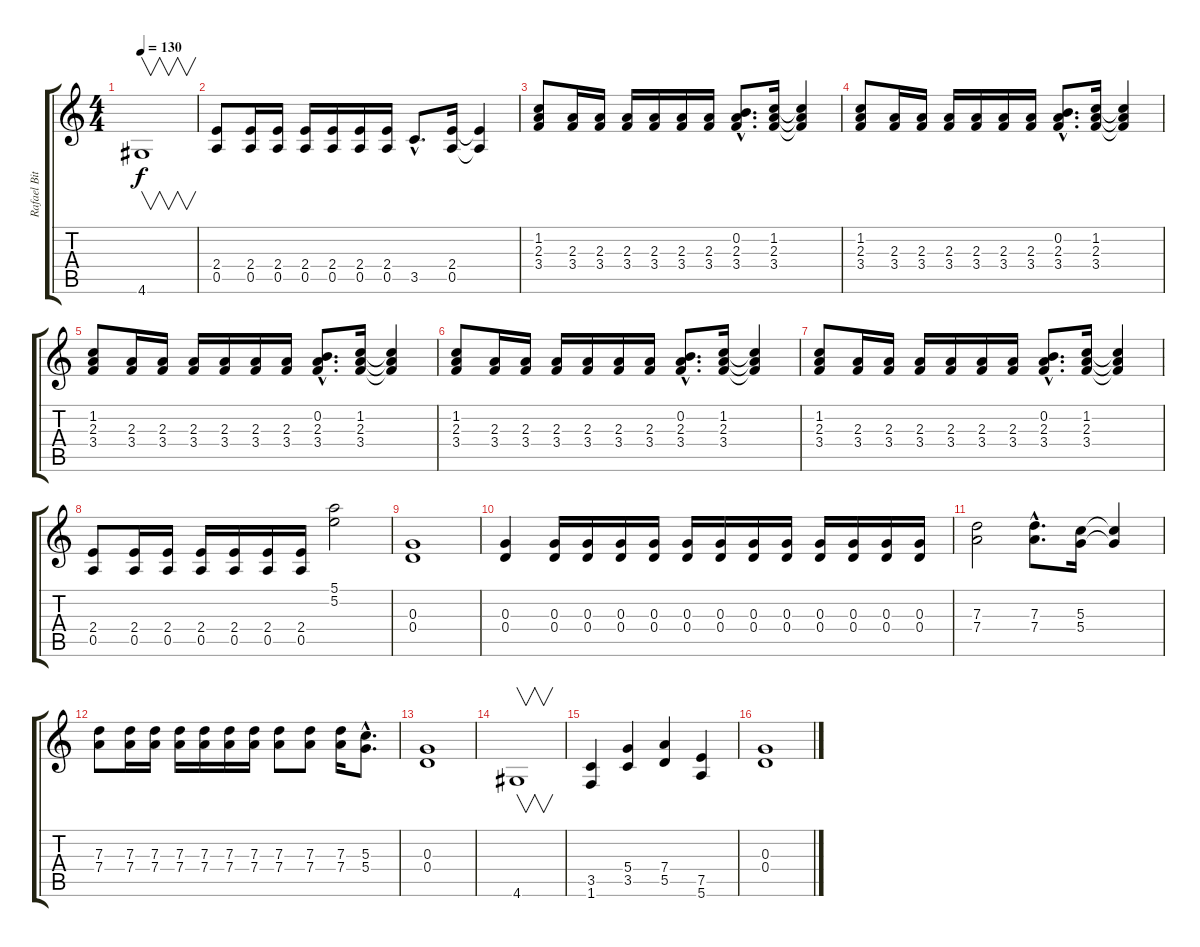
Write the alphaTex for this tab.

\track ("Rafael Bittencourt" "Rafael Bit") {instrument distortionguitar}
\staff {score tabs}
\tuning (E4 B3 G3 D3 A2 E2) {hide}
\ts (4 4)
\tempo 130
\clef g2
\ks c
4.6.1{v dy f} |
(2.4 0.5).8 (2.4 0.5).16 (2.4 0.5).16 (2.4 0.5).16 (2.4 0.5).16 (2.4 0.5).16 (2.4 0.5).16 3.5{hac}.8{d} (2.4 0.5).16 (2.4{t} 0.5{t}).4 |
(1.2 2.3 3.4).8 (2.3 3.4).16 (2.3 3.4).16 (2.3 3.4).16 (2.3 3.4).16 (2.3 3.4).16 (2.3 3.4).16 (0.2{hac} 2.3{hac} 3.4{hac}).8{d} (1.2 2.3 3.4).16 (1.2{t} 2.3{t} 3.4{t}).4 |
(1.2 2.3 3.4).8 (2.3 3.4).16 (2.3 3.4).16 (2.3 3.4).16 (2.3 3.4).16 (2.3 3.4).16 (2.3 3.4).16 (0.2{hac} 2.3{hac} 3.4{hac}).8{d} (1.2 2.3 3.4).16 (1.2{t} 2.3{t} 3.4{t}).4 |
(1.2 2.3 3.4).8 (2.3 3.4).16 (2.3 3.4).16 (2.3 3.4).16 (2.3 3.4).16 (2.3 3.4).16 (2.3 3.4).16 (0.2{hac} 2.3{hac} 3.4{hac}).8{d} (1.2 2.3 3.4).16 (1.2{t} 2.3{t} 3.4{t}).4 |
(1.2 2.3 3.4).8 (2.3 3.4).16 (2.3 3.4).16 (2.3 3.4).16 (2.3 3.4).16 (2.3 3.4).16 (2.3 3.4).16 (0.2{hac} 2.3{hac} 3.4{hac}).8{d} (1.2 2.3 3.4).16 (1.2{t} 2.3{t} 3.4{t}).4 |
(1.2 2.3 3.4).8 (2.3 3.4).16 (2.3 3.4).16 (2.3 3.4).16 (2.3 3.4).16 (2.3 3.4).16 (2.3 3.4).16 (0.2{hac} 2.3{hac} 3.4{hac}).8{d} (1.2 2.3 3.4).16 (1.2{t} 2.3{t} 3.4{t}).4 |
(2.4 0.5).8 (2.4 0.5).16 (2.4 0.5).16 (2.4 0.5).16 (2.4 0.5).16 (2.4 0.5).16 (2.4 0.5).16 (5.1 5.2).2 |
(0.3 0.4).1 |
(0.3 0.4).4 (0.3 0.4).16 (0.3 0.4).16 (0.3 0.4).16 (0.3 0.4).16 (0.3 0.4).16 (0.3 0.4).16 (0.3 0.4).16 (0.3 0.4).16 (0.3 0.4).16 (0.3 0.4).16 (0.3 0.4).16 (0.3 0.4).16 |
(7.3 7.4).2 (7.3{hac} 7.4{hac}).8{d} (5.3 5.4).16 (5.3{t} 5.4{t}).4 |
(7.3 7.4).8 (7.3 7.4).16 (7.3 7.4).16 (7.3 7.4).16 (7.3 7.4).16 (7.3 7.4).16 (7.3 7.4).16 (7.3 7.4).8 (7.3 7.4).8 (7.3 7.4).16 (5.3{hac} 5.4{hac}).8{d} |
(0.3 0.4).1 |
4.6.1{v} |
(3.5 1.6).4 (5.4 3.5).4 (7.4 5.5).4 (7.5 5.6).4 |
(0.3 0.4).1
